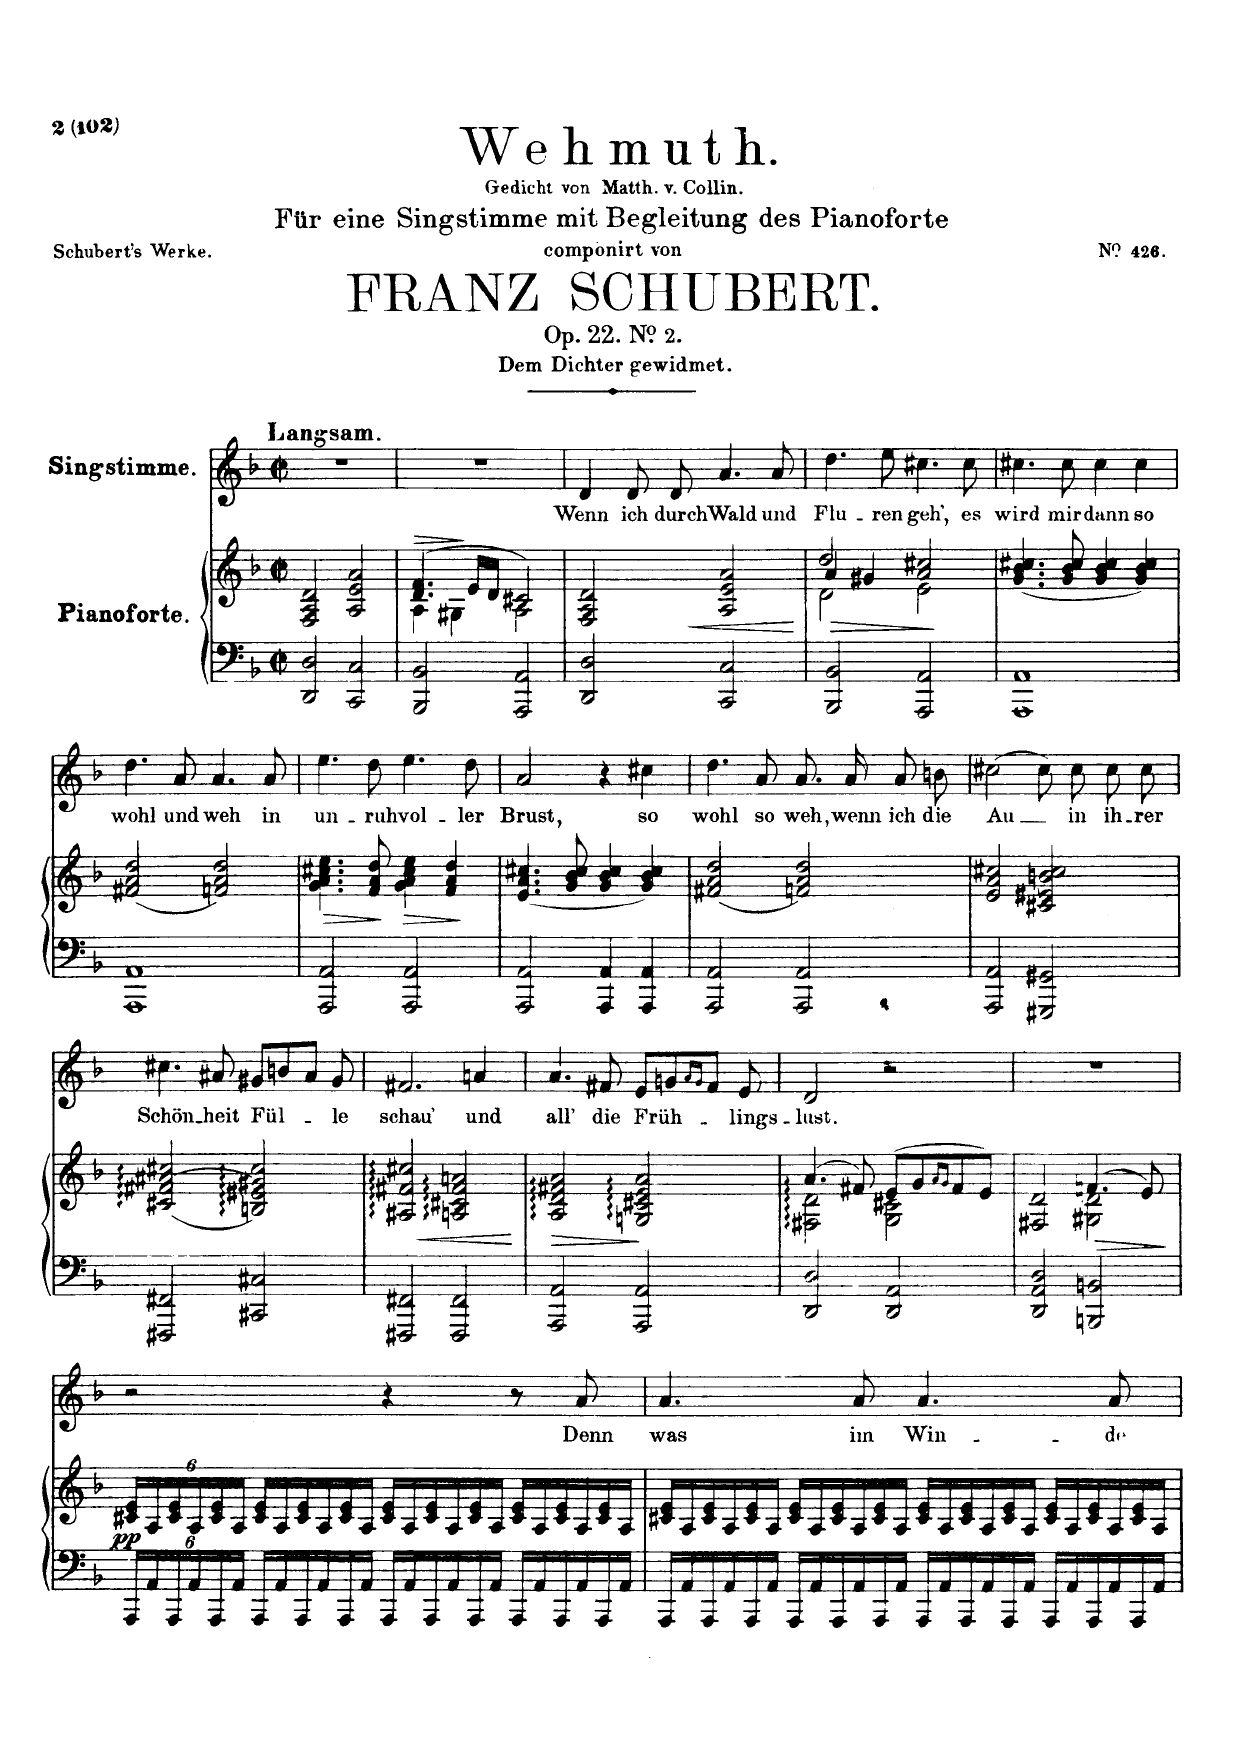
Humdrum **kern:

**kern	**kern	**dynam	**kern	**text
*part2	*part2	*part2	*part1	*part1
*staff3	*staff2	*staff2/3	*staff1	*staff1
*I"Piano	*	*	*I"Voice	*
*I'Pno	*	*	*	*
*clefF4	*clefG2	*	*clefG2	*
*k[b-]	*k[b-]	*	*k[b-]	*
*M2/2	*M2/2	*	*M2/2	*
*met(c|)	*met(c|)	*	*met(c|)	*
=1	=1	=1	=1	=1
!	!	!	!LO:TX:a:B:t=Langsam	!
2DD/ 2D/	2F/ 2A/ 2d/	.	1r	.
2CC/ 2C/	2A/ 2e/ 2a/	.	.	.
=2	=2	=2	=2	=2
!	!	!LO:HP:b	!	!
*	*^	*	*	*
2BBB-/ 2BB-/	(4.d/ 4.f/	4A\	>	1r	.
.	.	4G#X\	.	.	.
.	16e/LL	.	]	.	.
.	16d/JJ	.	.	.	.
2AAA/ 2AA/	2c#X/)	2A\	.	.	.
*	*v	*v	*	*	*
=3	=3	=3	=3	=3
2DD/ 2D/	2F/ 2A/ 2d/	.	4d/	Wenn
.	.	.	8d/	ich
.	.	.	8d/	durch
!	!	!LO:HP:b	!	!
2CC/ 2C/	2A/ 2e/ 2a/	<	4.a/	Wald
.	.	.	8a/	und
.	.	[	.	.
=4	=4	=4	=4	=4
!	!	!LO:HP:b	!	!
*	*^	*	*	*
*	*	*^	*	*	*
2BBB-/ 2BB-/	2dd/	4a\	2d\	>	4.dd\	Flu-
.	.	4g#X\	.	.	.	.
.	.	.	.	.	8ee\	-ren
2AAA/ 2AA/	2a/ 2cc#X/	2e\	2ryy	]	4.cc#X\	geh’,
.	.	.	.	.	8cc#\	es
*	*v	*v	*v	*	*	*
=5	=5	=5	=5	=5
1AAA 1AA	(4.g/ 4.b-/ 4.cc#X/	.	4.cc#X\	wird
.	8g/ 8b-/ 8cc#/	.	8cc#\	mir
.	4g/ 4b-/ 4cc#/	.	4cc#\	dann
.	4g/ 4b-/ 4cc#/)	.	4cc#\	so
=6	=6	=6	=6	=6
1AAA 1AA	(2f#X/ 2a/ 2dd/	.	4.dd\	wohl
.	.	.	8a/	und
.	2fn/ 2a/ 2dd/)	.	4.a/	weh
.	.	.	8a/	in
=7	=7	=7	=7	=7
!	!	!LO:HP:b	!	!
2AAA/ 2AA/	4.g/ 4.a/ 4.cc#X/ 4.ee/	>	4.ee\	un-
.	8f/ 8a/ 8dd/	.	8dd\	-ruh
!	!	!LO:HP:n=1:b	!	!
2AAA/ 2AA/	4g/ 4a/ 4cc#/ 4ee/	] >	4.ee\	vol-
.	4f/ 4a/ 4dd/	.	.	.
.	.	.	8dd\	-ler
.	.	]	.	.
=8	=8	=8	=8	=8
2AAA/ 2AA/	(4.e/ 4.a/ 4.cc#X/	.	2a/	Brust,
.	8g/ 8b-/ 8cc#/	.	.	.
4AAA/ 4AA/	4g/ 4b-/ 4cc#/	.	4r	.
4AAA/ 4AA/	4g/ 4b-/ 4cc#/)	.	4cc#X\	so
=9	=9	=9	=9	=9
*^	*	*	*	*
2AAA/ 2AA/	2ryy	(2f#X/ 2a/ 2dd/	.	4.dd\	wohl,
.	.	.	.	8a/	so
2AAA/ 2AA/	2ryy	2fn/ 2a/ 2dd/)	.	8.a/	weh,
.	.	.	.	16a/	wenn
.	.	.	.	8a/	ich
.	.	.	.	8bn\	die
*v	*v	*	*	*	*
=10	=10	=10	=10	=10
2AAA/ 2AA/	2e/ 2a/ 2cc#X/	.	[2cc#X\	Au’
2GGG#X/ 2GG#X/	2c#X/ 2e#X/ 2bn/ 2cc#/	.	8cc#\]	.
.	.	.	8cc#\	in
.	.	.	8cc#\	ih-
.	.	.	8cc#\	-rer
=11	=11	=11	=11	=11
2FFF#X/ 2FF#X/	(>(2c#X/:: 2f#X/:: 2a#X/:: 2cc#X/::	.	4.cc#X\	Schön-
.	.	.	8a#X/	-heit
2CC#X/ 2C#X/	2c#/:: 2e#X/:: 2g#X/:: 2cc#/::))	.	8g#X/L	Fül-
.	.	.	8bn/	.
.	.	.	8a#/J	.
.	.	.	8g#/	-le
=12	=12	=12	=12	=12
!	!	!LO:HP:b	!	!
2FFF#X/ 2FF#X/	2A#X/:: 2f#X/:: 2cc#X/::	<	2.f#X/	schau’
2FFF#/ 2FF#/	2An/:: 2c#X/:: 2f#/:: 2an/::	.	.	.
.	.	.	4a/	und
.	.	[	.	.
=13	=13	=13	=13	=13
!	!	!LO:HP:b	!	!
2AAA/ 2AA/	2A/:: 2d/:: 2f#X/:: 2a/::	>	4.a/	all’
.	.	.	8f#X/	die
2AAA/ 2AA/	2G/:: 2c#X/:: 2e/:: 2a/::	.	8e/L	Früh-
.	.	.	8gn/	.
.	.	.	16qa/LL	.
.	.	.	16qg/JJ	.
.	.	.	8f#/J	.
.	.	.	8e/	-lings-
.	.	]	.	.
=14	=14	=14	=14	=14
*	*^	*	*	*
2DD/ 2D/	(4.a/	2F#X\:: 2d\::	.	2d/	-lust.
.	8f#X/)	.	.	.	.
2DD/ 2AA/	(8c#X/ 8e/L	2G\ 2c#\	.	2r	.
.	8g/	.	.	.	.
.	8qa/L	.	.	.	.
.	8qg/J	.	.	.	.
.	8f#/	.	.	.	.
.	8e/J)	.	.	.	.
=15	=15	=15	=15	=15	=15
2DD/ 2AA/ 2D/	2F#X/ 2d/	2ryy	.	1r	.
!	!	!	!LO:HP:b	!	!
2BBBn/ 2BBn/	(4.fn/	2G#X\ 2d\	>	.	.
.	8e/)	.	.	.	.
*	*v	*v	*	*	*
.	.	]	.	.
=16	=16	=16	=16	=16
*Xbrackettup	*Xbrackettup	*	*	*
!	!	!LO:DY:b	!	!
24AAA/LL	24c#X/ 24e/LL	pp	2r	.
24AA/	24A/	.	.	.
24AAA/	24c#/ 24e/	.	.	.
!	!LO:TX:a:t=6	!	!	!
!LO:TX:a:t=6	!	!	!	!
24AA/	24A/	.	.	.
24AAA/	24c#/ 24e/	.	.	.
24AA/JJ	24A/JJ	.	.	.
*	*brackettup	*	*	*
24AAA/LL	24c#/ 24e/LL	.	.	.
24AA/	24A/	.	.	.
24AAA/	24c#/ 24e/	.	.	.
24AA/	24A/	.	.	.
24AAA/	24c#/ 24e/	.	.	.
24AA/JJ	24A/JJ	.	.	.
*brackettup	*	*	*	*
24AAA/LL	24c#/ 24e/LL	.	4r	.
24AA/	24A/	.	.	.
24AAA/	24c#/ 24e/	.	.	.
24AA/	24A/	.	.	.
24AAA/	24c#/ 24e/	.	.	.
24AA/JJ	24A/JJ	.	.	.
24AAA/LL	24c#/ 24e/LL	.	8r	.
24AA/	24A/	.	.	.
24AAA/	24c#/ 24e/	.	.	.
24AA/	24A/	.	8a/	Denn
24AAA/	24c#/ 24e/	.	.	.
24AA/JJ	24A/JJ	.	.	.
=17	=17	=17	=17	=17
24AAA/LL	24c#X/ 24e/LL	.	4.a/	was
24AA/	24A/	.	.	.
24AAA/	24c#/ 24e/	.	.	.
24AA/	24A/	.	.	.
24AAA/	24c#/ 24e/	.	.	.
24AA/JJ	24A/JJ	.	.	.
24AAA/LL	24c#/ 24e/LL	.	.	.
24AA/	24A/	.	.	.
24AAA/	24c#/ 24e/	.	.	.
24AA/	24A/	.	8a/	im
24AAA/	24c#/ 24e/	.	.	.
24AA/JJ	24A/JJ	.	.	.
24AAA/LL	24c#/ 24e/LL	.	4.a/	Win-
24AA/	24A/	.	.	.
24AAA/	24c#/ 24e/	.	.	.
24AA/	24A/	.	.	.
24AAA/	24c#/ 24e/	.	.	.
24AA/JJ	24A/JJ	.	.	.
24AAA/LL	24c#/ 24e/LL	.	.	.
24AA/	24A/	.	.	.
24AAA/	24c#/ 24e/	.	.	.
24AA/	24A/	.	8a/	-de
24AAA/	24c#/ 24e/	.	.	.
24AA/JJ	24A/JJ	.	.	.
=	=	=	=	=
*-	*-	*-	*-	*-
